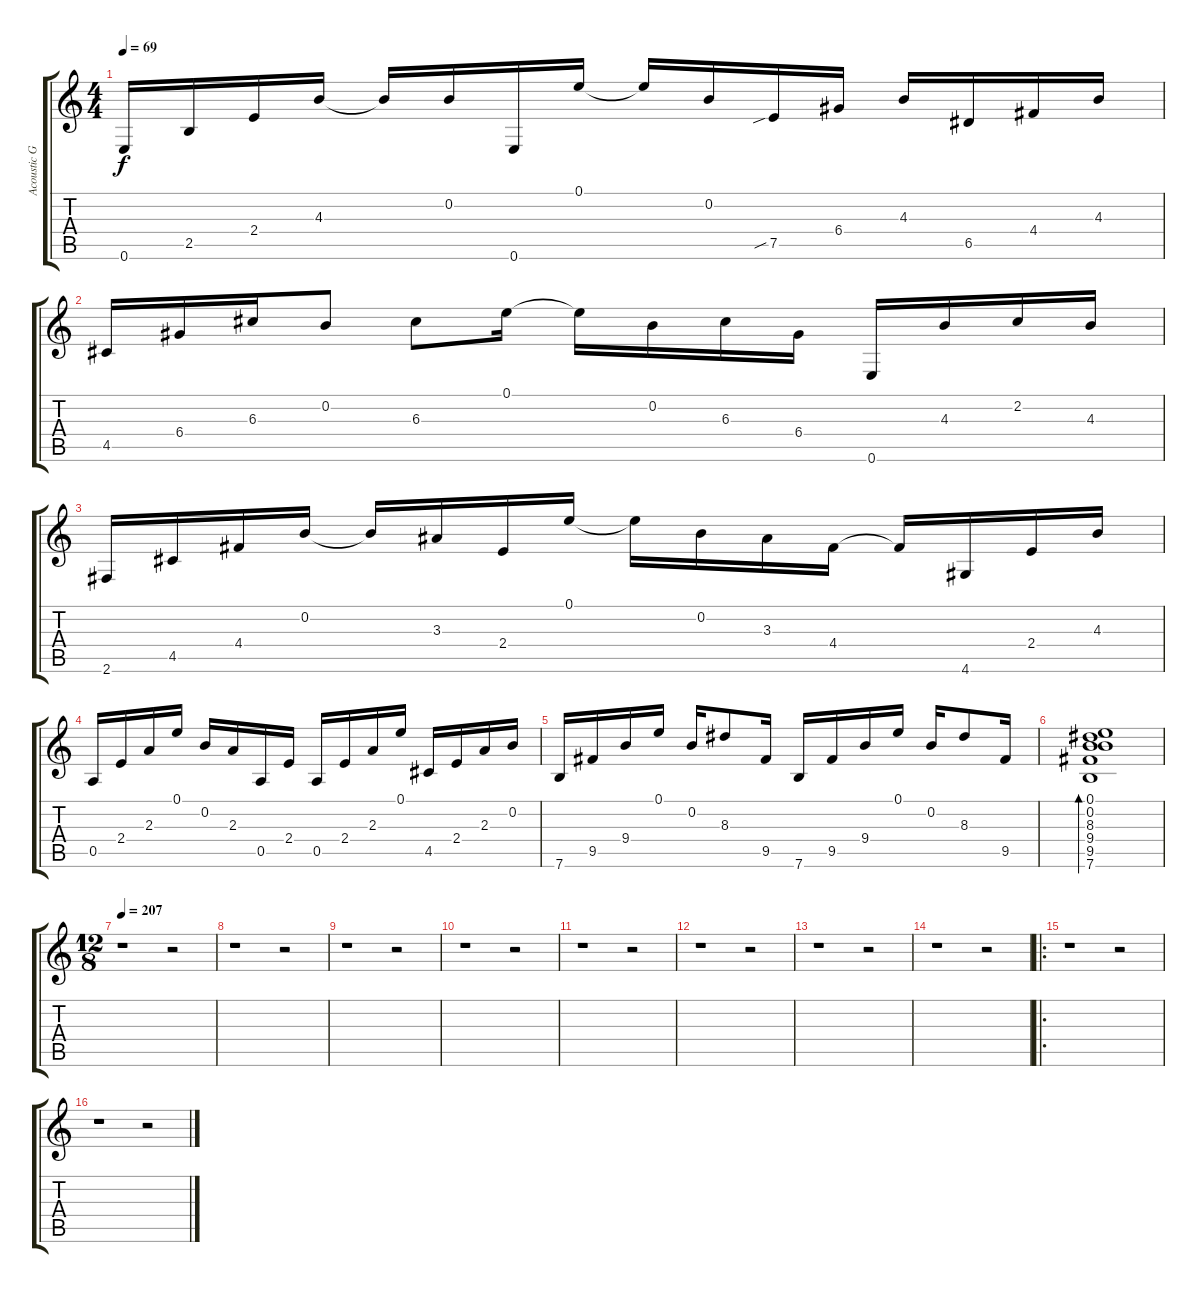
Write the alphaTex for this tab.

\track ("Acoustic Guitar" "Acoustic G") {instrument acousticguitarsteel}
\staff {score tabs}
\tuning (E4 B3 G3 D3 A2 E2) {hide}
\ts (4 4)
\tempo 69
\clef g2
\ks c
0.6.16{dy f} 2.5.16 2.4.16 4.3.16 4.3{t}.16 0.2.16 0.6.16 0.1.16 0.1{t}.16 0.2.16 7.5{sib}.16 6.4.16 4.3.16 6.5.16 4.4.16 4.3.16 |
4.5.16 6.4.16 6.3.16 0.2.8 6.3.8 0.1.16 0.1{t}.16 0.2.16 6.3.16 6.4.16 0.6.16 4.3.16 2.2.16 4.3.16 |
2.6.16 4.5.16 4.4.16 0.2.16 0.2{t}.16 3.3.16 2.4.16 0.1.16 0.1{t}.16 0.2.16 3.3.16 4.4.16 4.4{t}.16 4.6.16 2.4.16 4.3.16 |
0.5.16 2.4.16 2.3.16 0.1.16 0.2.16 2.3.16 0.5.16 2.4.16 0.5.16 2.4.16 2.3.16 0.1.16 4.5.16 2.4.16 2.3.16 0.2.16 |
7.6.16 9.5.16 9.4.16 0.1.16 0.2.16 8.3.8 9.5.16 7.6.16 9.5.16 9.4.16 0.1.16 0.2.16 8.3.8 9.5.16 |
(0.1 0.2 8.3 9.4 9.5 7.6).1{bd 240} |
\ts (12 8)
\tempo 207
r.1 r.2 |
r.1 r.2 |
r.1 r.2 |
r.1 r.2 |
r.1 r.2 |
r.1 r.2 |
r.1 r.2 |
r.1 r.2 |
\ro
r.1 r.2 |
r.1 r.2
